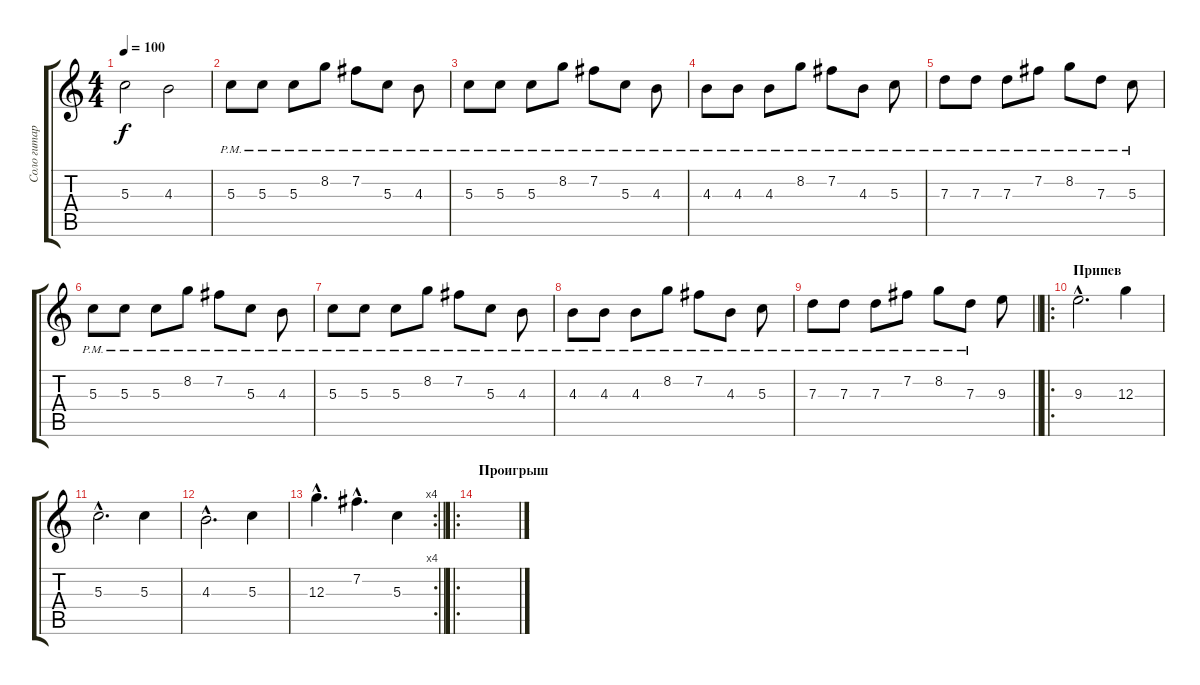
\track ("Соло гитара 2" "Соло гитар") {instrument distortionguitar}
\staff {score tabs}
\tuning (E4 B3 G3 D3 A2 E2) {hide}
\ts (4 4)
\tempo 100
\clef g2
\ks c
5.3.2{dy f} 4.3.2 |
5.3{pm}.8 5.3{pm}.8 5.3{pm}.8 8.2{pm}.8 7.2{pm}.8 5.3{pm}.8 4.3{pm}.8 |
5.3{pm}.8 5.3{pm}.8 5.3{pm}.8 8.2{pm}.8 7.2{pm}.8 5.3{pm}.8 4.3{pm}.8 |
4.3{pm}.8 4.3{pm}.8 4.3{pm}.8 8.2{pm}.8 7.2{pm}.8 4.3{pm}.8 5.3{pm}.8 |
7.3{pm}.8 7.3{pm}.8 7.3{pm}.8 7.2{pm}.8 8.2{pm}.8 7.3{pm}.8 5.3{pm}.8 |
5.3{pm}.8 5.3{pm}.8 5.3{pm}.8 8.2{pm}.8 7.2{pm}.8 5.3{pm}.8 4.3{pm}.8 |
5.3{pm}.8 5.3{pm}.8 5.3{pm}.8 8.2{pm}.8 7.2{pm}.8 5.3{pm}.8 4.3{pm}.8 |
4.3{pm}.8 4.3{pm}.8 4.3{pm}.8 8.2{pm}.8 7.2{pm}.8 4.3{pm}.8 5.3{pm}.8 |
\barLineRight lightlight
7.3{pm}.8 7.3{pm}.8 7.3{pm}.8 7.2{pm}.8 8.2{pm}.8 7.3{pm}.8 9.3.8 |
\ro
\section ("" "Припев")
9.3{hac}.2{d} 12.3.4 |
5.3{hac}.2{d} 5.3.4 |
4.3{hac}.2{d} 5.3.4 |
\rc 4
\barLineRight lightlight
12.3{hac}.4{d} 7.2{hac}.4{d} 5.3.4 |
\ro
\section ("" "Проигрыш")
